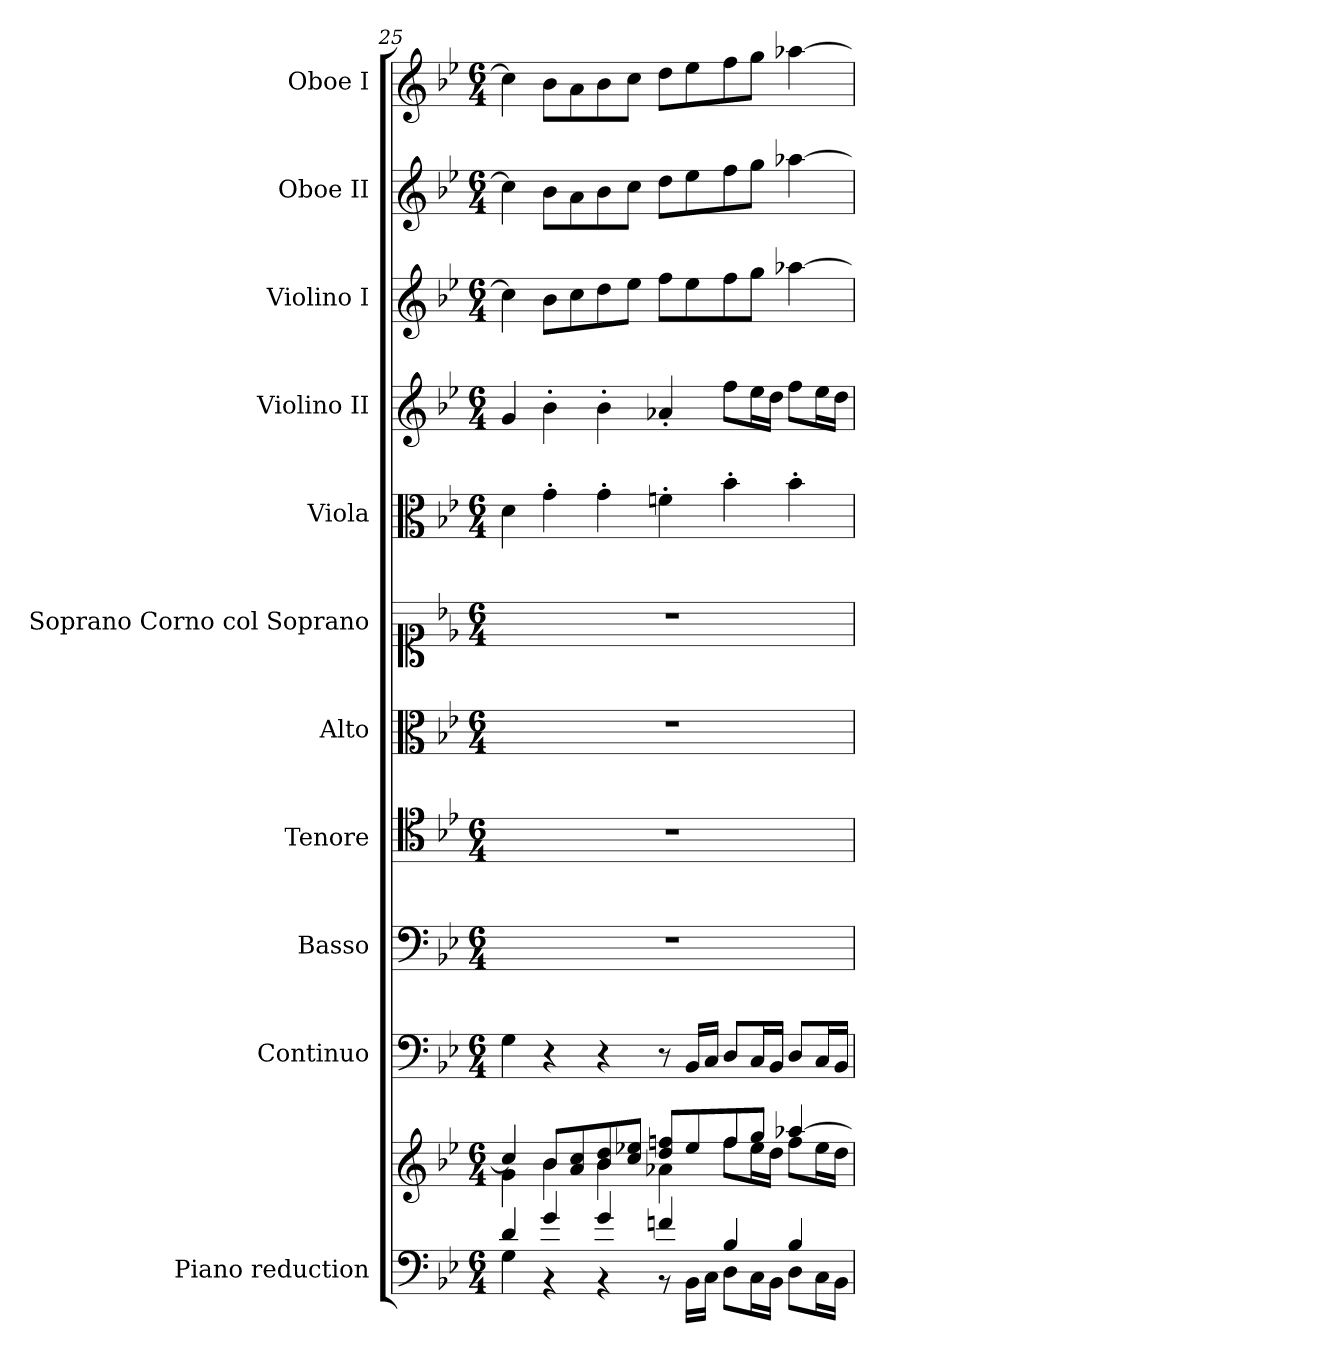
**kern	**kern	**kern	**kern	**kern	**kern	**kern	**kern	**kern	**kern	**kern	**kern
*part11	*part11	*part10	*part9	*part8	*part7	*part6	*part5	*part4	*part3	*part2	*part1
*staff12	*staff11	*staff10	*staff9	*staff8	*staff7	*staff6	*staff5	*staff4	*staff3	*staff2	*staff1
*I"Piano reduction	*	*I"Continuo	*I"Basso	*I"Tenore	*I"Alto	*I"Soprano Corno col Soprano	*I"Viola	*I"Violino II	*I"Violino I	*I"Oboe II	*I"Oboe I
*I'Pno	*	*	*	*	*	*	*I'Vla	*I'Vln	*I'Vln	*I'Ob	*I'Ob
!!LO:PB:g=z
*clefF4	*clefG2	*clefF4	*clefF4	*clefC4	*clefC3	*clefC1	*clefC3	*clefG2	*clefG2	*clefG2	*clefG2
*k[b-e-]	*k[b-e-]	*k[b-e-]	*k[b-e-]	*k[b-e-]	*k[b-e-]	*k[b-e-]	*k[b-e-]	*k[b-e-]	*k[b-e-]	*k[b-e-]	*k[b-e-]
*M6/4	*M6/4	*M6/4	*M6/4	*M6/4	*M6/4	*M6/4	*M6/4	*M6/4	*M6/4	*M6/4	*M6/4
=25	=25	=25	=25	=25	=25	=25	=25	=25	=25	=25	=25
*^	*^	*	*	*	*	*	*	*	*	*	*
4d/	4G\	4cc/]	4g\	4G\	1.r	1.r	1.r	1.r	4d\	4g/	4cc\]	4cc\]	4cc\]
4g/	4r	8b-/L	4b-\	4r	.	.	.	.	4g'\	4b-'\	8b-\L	8b-\L	8b-\L
.	.	8a/ 8cc/	.	.	.	.	.	.	.	.	8cc\	8a\	8a\
4g/	4r	8b-/ 8dd/	4b-\	4r	.	.	.	.	4g'\	4b-'\	8dd\	8b-\	8b-\
.	.	8cc/ 8ee-X/J	.	.	.	.	.	.	.	.	8ee-\J	8cc\J	8cc\J
4fn/	8r	8dd/ 8ffn/L	4a-X\	8r	.	.	.	.	4fn'\	4a-X'/	8ff\L	8dd\L	8dd\L
.	16BB-\LL	8ee-/	.	16BB-/LL	.	.	.	.	.	.	8ee-\	8ee-\	8ee-\
.	16C\JJ	.	.	16C/JJ	.	.	.	.	.	.	.	.	.
4B-/	8D\L	8ff/	8ff\L	8D/L	.	.	.	.	4b-'\	8ff\L	8ff\	8ff\	8ff\
.	16C\L	8gg/J	16ee-\L	16C/L	.	.	.	.	.	16ee-\L	8gg\J	8gg\J	8gg\J
.	16BB-\JJ	.	16dd\JJ	16BB-/JJ	.	.	.	.	.	16dd\JJ	.	.	.
4B-/	8D\L	[4aa-X/	8ff\L	8D/L	.	.	.	.	4b-'\	8ff\L	[4aa-X\	[4aa-X\	[4aa-X\
.	16C\L	.	16ee-\L	16C/L	.	.	.	.	.	16ee-\L	.	.	.
.	16BB-\JJ	.	16dd\JJ	16BB-/JJ	.	.	.	.	.	16dd\JJ	.	.	.
*v	*v	*	*	*	*	*	*	*	*	*	*	*	*
*	*v	*v	*	*	*	*	*	*	*	*	*	*
=	=	=	=	=	=	=	=	=	=	=	=
*-	*-	*-	*-	*-	*-	*-	*-	*-	*-	*-	*-
